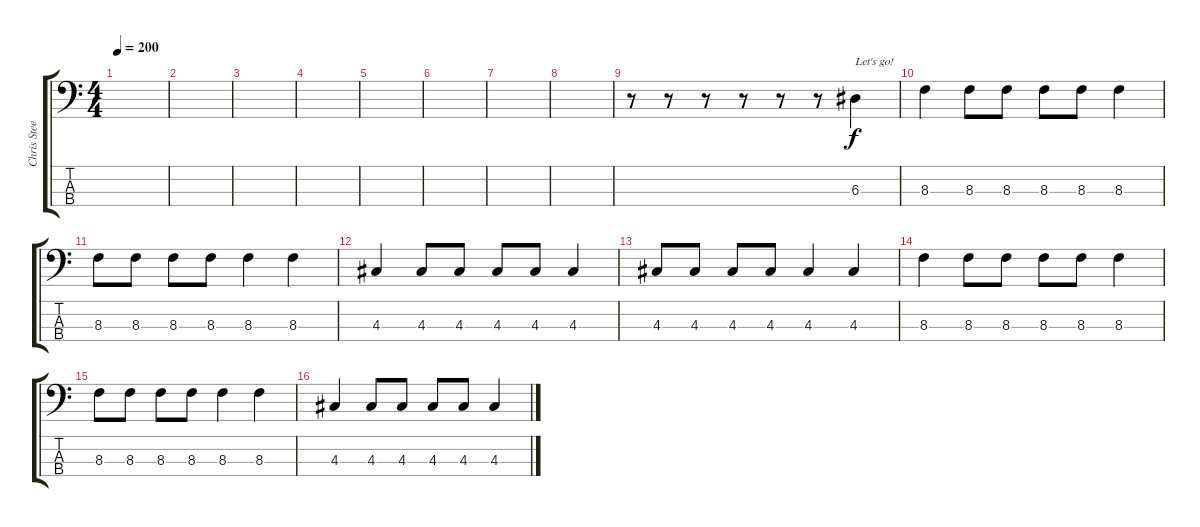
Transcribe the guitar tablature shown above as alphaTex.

\track ("Chris Steele (Bass)" "Chris Stee") {instrument electricbasspick}
\staff {score tabs}
\tuning (G2 D2 A1 D1) {hide}
\ts (4 4)
\tempo 200
\clef f4
\ks c
|
|
|
|
|
|
|
|
r.8 r.8 r.8 r.8 r.8 r.8 6.3.4{txt "Let's go!"} |
8.3.4 8.3.8 8.3.8 8.3.8 8.3.8 8.3.4 |
8.3.8 8.3.8 8.3.8 8.3.8 8.3.4 8.3.4 |
4.3.4 4.3.8 4.3.8 4.3.8 4.3.8 4.3.4 |
4.3.8 4.3.8 4.3.8 4.3.8 4.3.4 4.3.4 |
8.3.4 8.3.8 8.3.8 8.3.8 8.3.8 8.3.4 |
8.3.8 8.3.8 8.3.8 8.3.8 8.3.4 8.3.4 |
4.3.4 4.3.8 4.3.8 4.3.8 4.3.8 4.3.4
